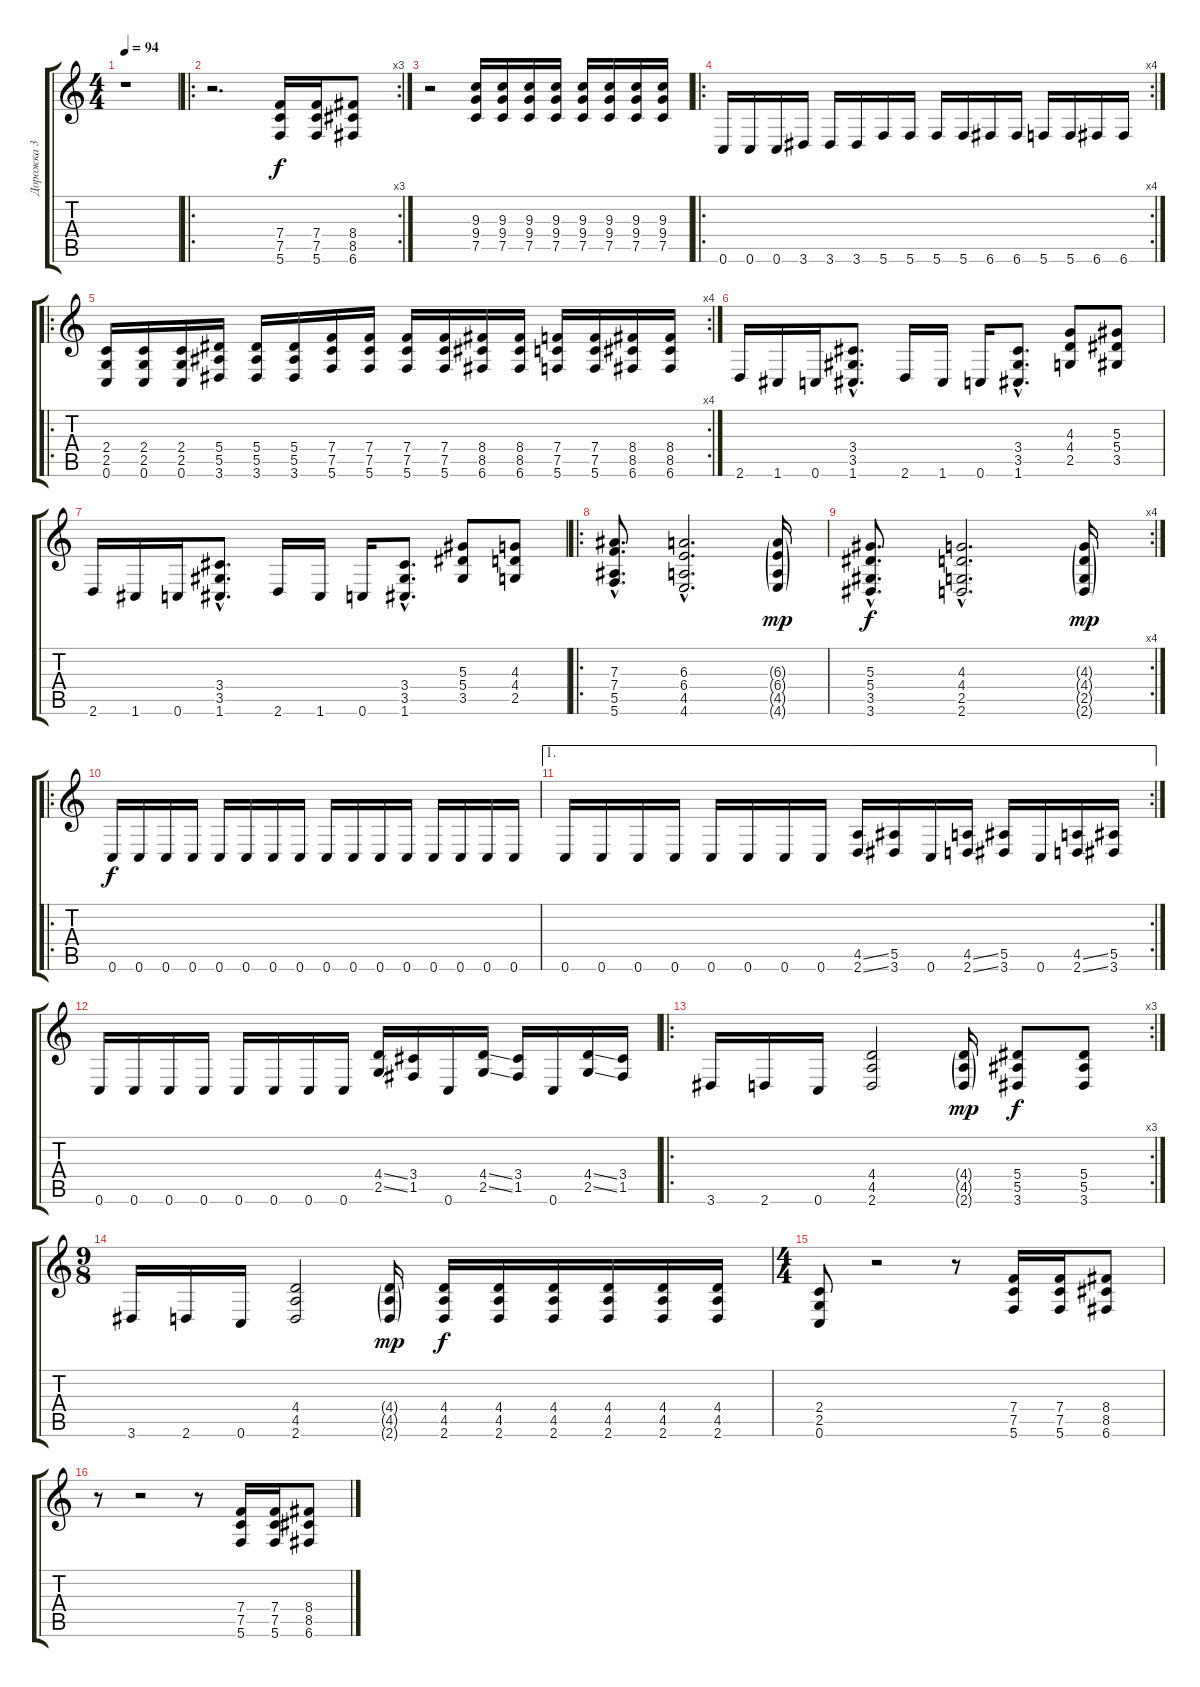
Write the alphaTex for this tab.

\track ("Дорожка 3" "Дорожка 3") {instrument overdrivenguitar}
\staff {score tabs}
\tuning (C4 G3 Eb3 Bb2 F2 C2) {hide}
\ts (4 4)
\tempo 94
\clef g2
\ks c
r.1{dy f instrument overdrivenguitar} |
\ro
\rc 3
r.2{d} (7.4 7.5 5.6).16 (7.4 7.5 5.6).16 (8.4 8.5 6.6).8 |
r.2 (9.3 9.4 7.5).16 (9.3 9.4 7.5).16 (9.3 9.4 7.5).16 (9.3 9.4 7.5).16 (9.3 9.4 7.5).16 (9.3 9.4 7.5).16 (9.3 9.4 7.5).16 (9.3 9.4 7.5).16 |
\ro
\rc 4
0.6.16 0.6.16 0.6.16 3.6.16 3.6.16 3.6.16 5.6.16 5.6.16 5.6.16 5.6.16 6.6.16 6.6.16 5.6.16 5.6.16 6.6.16 6.6.16 |
\ro
\rc 4
(2.4 2.5 0.6).16 (2.4 2.5 0.6).16 (2.4 2.5 0.6).16 (5.4 5.5 3.6).16 (5.4 5.5 3.6).16 (5.4 5.5 3.6).16 (7.4 7.5 5.6).16 (7.4 7.5 5.6).16 (7.4 7.5 5.6).16 (7.4 7.5 5.6).16 (8.4 8.5 6.6).16 (8.4 8.5 6.6).16 (7.4 7.5 5.6).16 (7.4 7.5 5.6).16 (8.4 8.5 6.6).16 (8.4 8.5 6.6).16 |
2.6.16 1.6.16 0.6.16 (3.4{hac} 3.5{hac} 1.6{hac}).8{d} 2.6.16 1.6.16 0.6.16 (3.4{hac} 3.5{hac} 1.6{hac}).8{d} (4.3 4.4 2.5).8 (5.3 5.4 3.5).8 |
2.6.16 1.6.16 0.6.16 (3.4{hac} 3.5{hac} 1.6{hac}).8{d} 2.6.16 1.6.16 0.6.16 (3.4{hac} 3.5{hac} 1.6{hac}).8{d} (5.3 5.4 3.5).8 (4.3 4.4 2.5).8 |
\ro
(7.3{hac} 7.4{hac} 5.5{hac} 5.6{hac}).8{d} (6.3{hac} 6.4{hac} 4.5{hac} 4.6{hac}).2{d} (6.3{g} 6.4{g} 4.5{g} 4.6{g}).16{dy mp} |
\rc 4
(5.3{hac} 5.4{hac} 3.5{hac} 3.6{hac}).8{d dy f} (4.3{hac} 4.4{hac} 2.5{hac} 2.6{hac}).2{d} (4.3{g} 4.4{g} 2.5{g} 2.6{g}).16{dy mp} |
\ro
0.6.16{dy f} 0.6.16 0.6.16 0.6.16 0.6.16 0.6.16 0.6.16 0.6.16 0.6.16 0.6.16 0.6.16 0.6.16 0.6.16 0.6.16 0.6.16 0.6.16 |
\ae 1
\rc 2
0.6.16 0.6.16 0.6.16 0.6.16 0.6.16 0.6.16 0.6.16 0.6.16 (4.5{ss} 2.6{ss}).16 (5.5 3.6).16 0.6.16 (4.5{ss} 2.6{ss}).16 (5.5 3.6).16 0.6.16 (4.5{ss} 2.6{ss}).16 (5.5 3.6).16 |
0.6.16 0.6.16 0.6.16 0.6.16 0.6.16 0.6.16 0.6.16 0.6.16 (4.4{ss} 2.5{ss}).16 (3.4 1.5).16 0.6.16 (4.4{ss} 2.5{ss}).16 (3.4 1.5).16 0.6.16 (4.4{ss} 2.5{ss}).16 (3.4 1.5).16 |
\ro
\rc 3
3.6.16 2.6.16 0.6.16 (4.4 4.5 2.6).2 (4.4{g} 4.5{g} 2.6{g}).16{dy mp} (5.4 5.5 3.6).8{dy f} (5.4 5.5 3.6).8 |
\ts (9 8)
3.6.16 2.6.16 0.6.16 (4.4 4.5 2.6).2 (4.4{g} 4.5{g} 2.6{g}).16{dy mp} (4.4 4.5 2.6).16{dy f} (4.4 4.5 2.6).16 (4.4 4.5 2.6).16 (4.4 4.5 2.6).16 (4.4 4.5 2.6).16 (4.4 4.5 2.6).16 |
\ts (4 4)
(2.4 2.5 0.6).8 r.2 r.8 (7.4 7.5 5.6).16 (7.4 7.5 5.6).16 (8.4 8.5 6.6).8 |
r.8 r.2 r.8 (7.4 7.5 5.6).16 (7.4 7.5 5.6).16 (8.4 8.5 6.6).8
